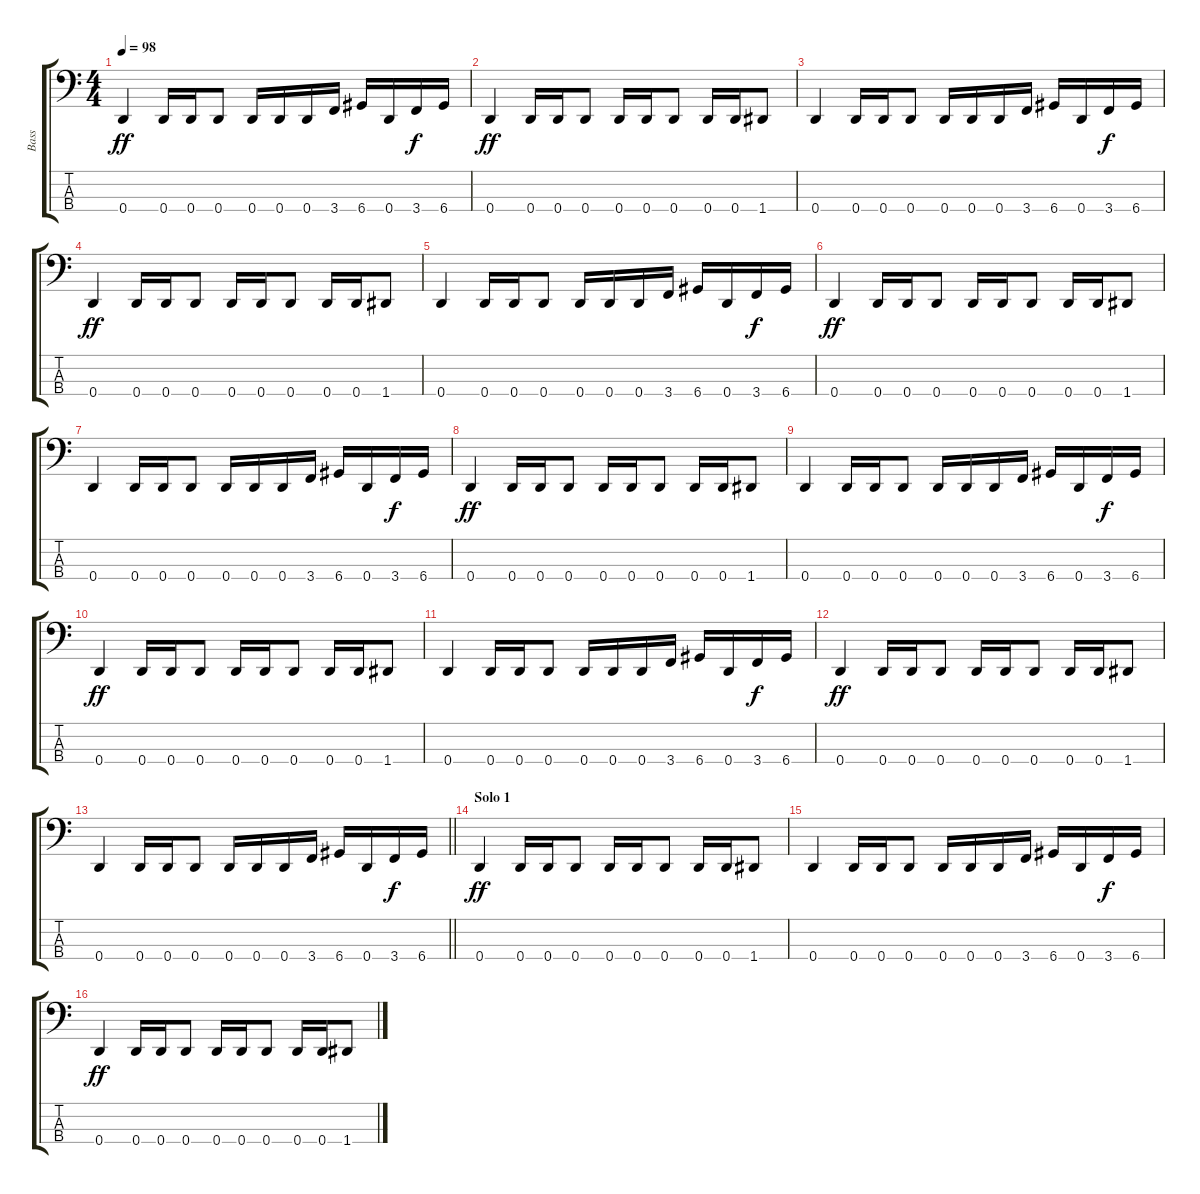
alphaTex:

\track ("Bass" "Bass") {instrument distortionguitar}
\staff {score tabs}
\tuning (G2 D2 A1 D1) {hide}
\ts (4 4)
\tempo 98
\clef f4
\ks c
0.4.4{dy ff} 0.4.16 0.4.16 0.4.8 0.4.16 0.4.16 0.4.16 3.4.16 6.4.16 0.4.16 3.4.16{dy f} 6.4.16 |
0.4.4{dy ff} 0.4.16 0.4.16 0.4.8 0.4.16 0.4.16 0.4.8 0.4.16 0.4.16 1.4.8 |
0.4.4 0.4.16 0.4.16 0.4.8 0.4.16 0.4.16 0.4.16 3.4.16 6.4.16 0.4.16 3.4.16{dy f} 6.4.16 |
0.4.4{dy ff} 0.4.16 0.4.16 0.4.8 0.4.16 0.4.16 0.4.8 0.4.16 0.4.16 1.4.8 |
0.4.4 0.4.16 0.4.16 0.4.8 0.4.16 0.4.16 0.4.16 3.4.16 6.4.16 0.4.16 3.4.16{dy f} 6.4.16 |
0.4.4{dy ff} 0.4.16 0.4.16 0.4.8 0.4.16 0.4.16 0.4.8 0.4.16 0.4.16 1.4.8 |
0.4.4 0.4.16 0.4.16 0.4.8 0.4.16 0.4.16 0.4.16 3.4.16 6.4.16 0.4.16 3.4.16{dy f} 6.4.16 |
0.4.4{dy ff} 0.4.16 0.4.16 0.4.8 0.4.16 0.4.16 0.4.8 0.4.16 0.4.16 1.4.8 |
0.4.4 0.4.16 0.4.16 0.4.8 0.4.16 0.4.16 0.4.16 3.4.16 6.4.16 0.4.16 3.4.16{dy f} 6.4.16 |
0.4.4{dy ff} 0.4.16 0.4.16 0.4.8 0.4.16 0.4.16 0.4.8 0.4.16 0.4.16 1.4.8 |
0.4.4 0.4.16 0.4.16 0.4.8 0.4.16 0.4.16 0.4.16 3.4.16 6.4.16 0.4.16 3.4.16{dy f} 6.4.16 |
0.4.4{dy ff} 0.4.16 0.4.16 0.4.8 0.4.16 0.4.16 0.4.8 0.4.16 0.4.16 1.4.8 |
\barLineRight lightlight
0.4.4 0.4.16 0.4.16 0.4.8 0.4.16 0.4.16 0.4.16 3.4.16 6.4.16 0.4.16 3.4.16{dy f} 6.4.16 |
\section ("" "Solo 1")
0.4.4{dy ff} 0.4.16 0.4.16 0.4.8 0.4.16 0.4.16 0.4.8 0.4.16 0.4.16 1.4.8 |
0.4.4 0.4.16 0.4.16 0.4.8 0.4.16 0.4.16 0.4.16 3.4.16 6.4.16 0.4.16 3.4.16{dy f} 6.4.16 |
0.4.4{dy ff} 0.4.16 0.4.16 0.4.8 0.4.16 0.4.16 0.4.8 0.4.16 0.4.16 1.4.8
